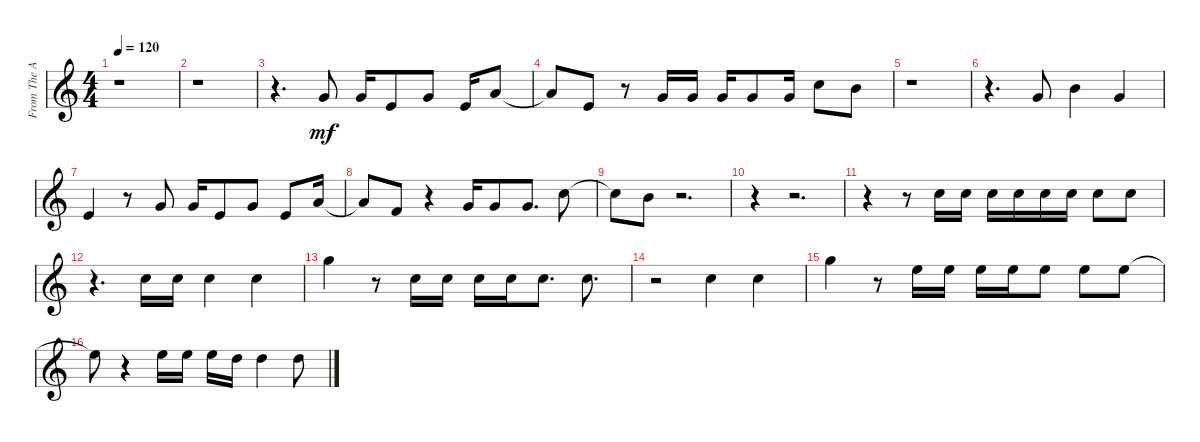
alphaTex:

\track ("From The Album \"Moon Landing\"" "From The A") {instrument acousticgrandpiano}
\staff {score}
\tuning (E4 B3 G3 D3 A2 E2 B1) {hide}
\ts (4 4)
\tempo 120
\clef g2
\ks c
r.1{dy mf instrument acousticgrandpiano} |
r.1 |
r.4{d} 3.1.8 3.1.16 0.1.8 3.1.8 0.1.16 5.1.8 |
5.1{t}.8 0.1.8 r.8 3.1.16 3.1.16 3.1.16 3.1.8 3.1.16 8.1.8 7.1.8 |
r.1 |
r.4{d} 3.1.8 7.1.4 3.1.4 |
0.1.4 r.8 3.1.8 3.1.16 0.1.8 3.1.8 0.1.8 5.1.16 |
5.1{t}.8 1.1.8 r.4 3.1.16 3.1.8 3.1.8{d} 8.1.8 |
8.1{t}.8 7.1.8 r.2{d} |
r.4 r.2{d} |
r.4 r.8 8.1.16 8.1.16 8.1.16 8.1.16 8.1.16 8.1.16 8.1.8 8.1.8 |
r.4{d} 8.1.16 8.1.16 8.1.4 8.1.4 |
15.1.4 r.8 8.1.16 8.1.16 8.1.16 8.1.16 8.1.8{d} 8.1.8{d} |
r.2 8.1.4 8.1.4 |
15.1.4 r.8 12.1.16 12.1.16 12.1.16 12.1.16 12.1.8 12.1.8 12.1.8 |
12.1{t}.8 r.4 12.1.16 12.1.16 12.1.16 10.1.16 10.1.4 10.1.8
